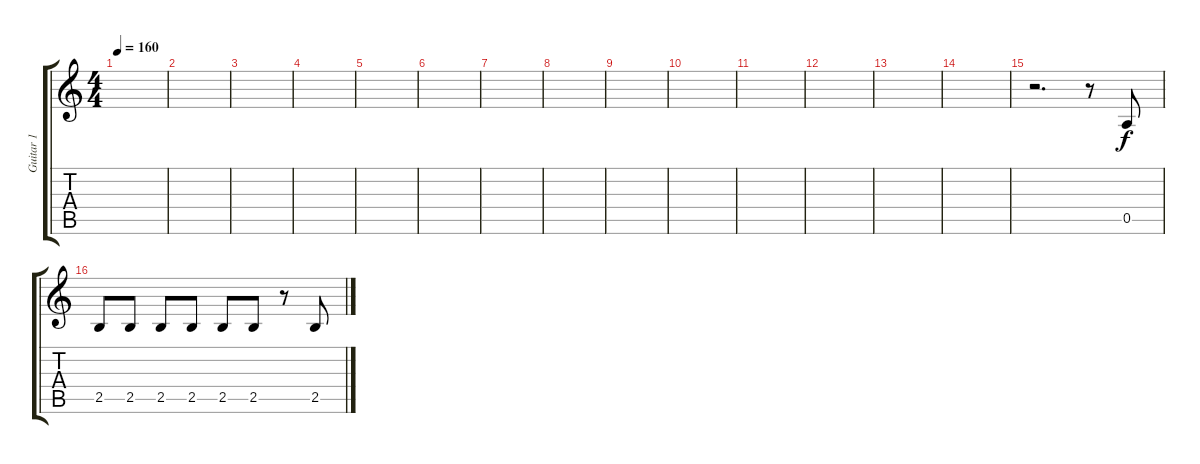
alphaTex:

\track ("Guitar 1" "Guitar 1") {instrument overdrivenguitar}
\staff {score tabs}
\tuning (E4 B3 G3 D3 A2 E2) {hide}
\ts (4 4)
\tempo 160
\clef g2
\ks c
|
|
|
|
|
|
|
|
|
|
|
|
|
|
r.2{d} r.8 0.5.8 |
2.5.8 2.5.8 2.5.8 2.5.8 2.5.8 2.5.8 r.8 2.5.8
